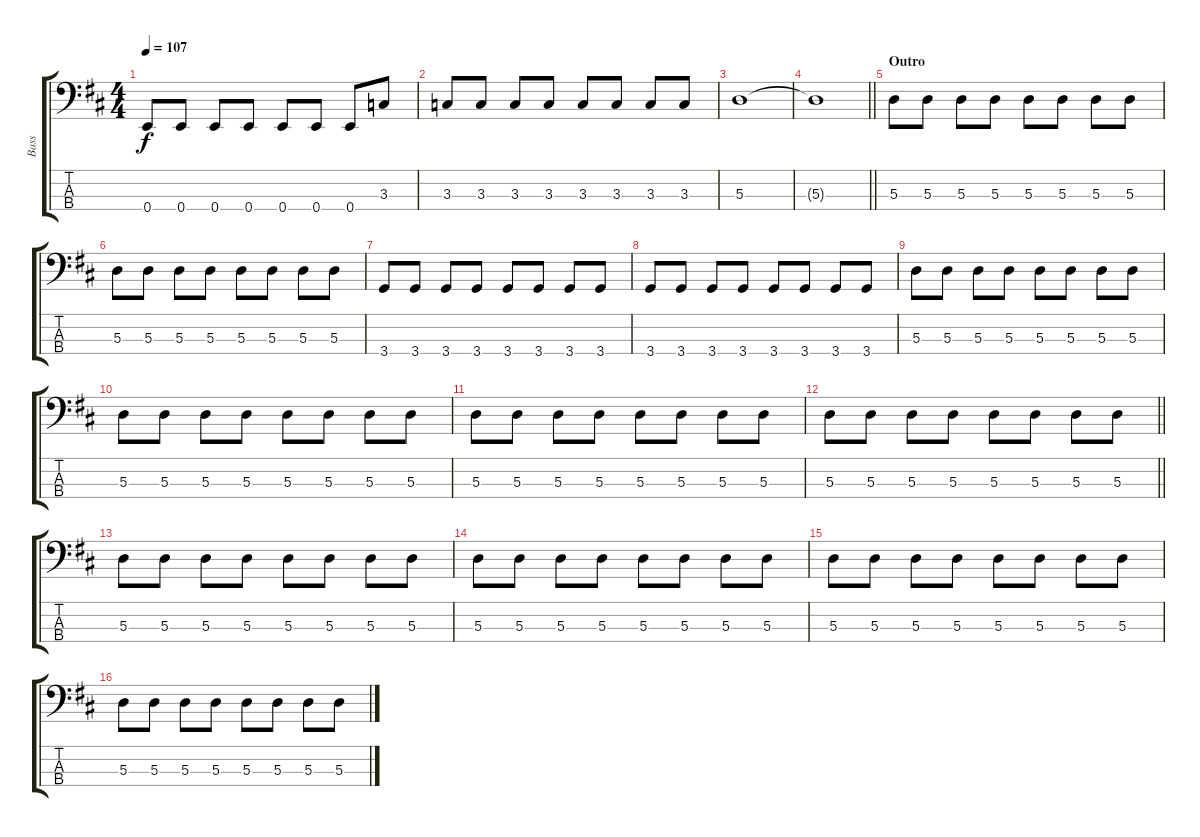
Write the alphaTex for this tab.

\track ("Bass" "Bass") {instrument electricbassfinger}
\staff {score tabs}
\tuning (G2 D2 A1 E1) {hide}
\ts (4 4)
\tempo 107
\clef f4
\ks d
0.4.8{dy f} 0.4.8 0.4.8 0.4.8 0.4.8 0.4.8 0.4.8 3.3.8 |
3.3.8 3.3.8 3.3.8 3.3.8 3.3.8 3.3.8 3.3.8 3.3.8 |
5.3.1 |
\barLineRight lightlight
5.3{t}.1 |
\section ("" "Outro")
5.3.8 5.3.8 5.3.8 5.3.8 5.3.8 5.3.8 5.3.8 5.3.8 |
5.3.8 5.3.8 5.3.8 5.3.8 5.3.8 5.3.8 5.3.8 5.3.8 |
3.4.8 3.4.8 3.4.8 3.4.8 3.4.8 3.4.8 3.4.8 3.4.8 |
3.4.8 3.4.8 3.4.8 3.4.8 3.4.8 3.4.8 3.4.8 3.4.8 |
5.3.8 5.3.8 5.3.8 5.3.8 5.3.8 5.3.8 5.3.8 5.3.8 |
5.3.8 5.3.8 5.3.8 5.3.8 5.3.8 5.3.8 5.3.8 5.3.8 |
5.3.8 5.3.8 5.3.8 5.3.8 5.3.8 5.3.8 5.3.8 5.3.8 |
\barLineRight lightlight
5.3.8 5.3.8 5.3.8 5.3.8 5.3.8 5.3.8 5.3.8 5.3.8 |
5.3.8 5.3.8 5.3.8 5.3.8 5.3.8 5.3.8 5.3.8 5.3.8 |
5.3.8 5.3.8 5.3.8 5.3.8 5.3.8 5.3.8 5.3.8 5.3.8 |
5.3.8 5.3.8 5.3.8 5.3.8 5.3.8 5.3.8 5.3.8 5.3.8 |
5.3.8 5.3.8 5.3.8 5.3.8 5.3.8 5.3.8 5.3.8 5.3.8
